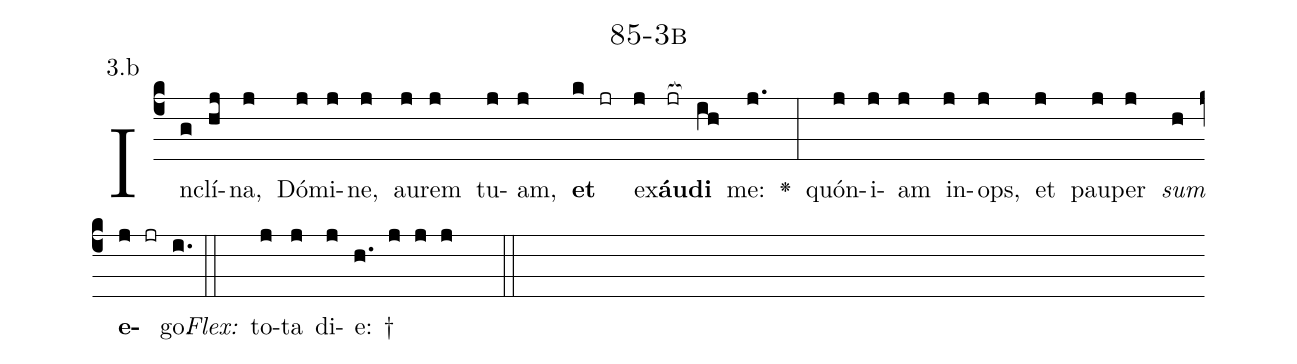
name: 85-3b;
annotation: 3.b;
%%
(c4)In(g)clí(hj)na,(j) Dó(j)mi(j)ne,(j) au(j)rem(j) tu(j)am,(j) <b>et</b>(k jr) ex(j)<b>áu</b>(jr[ocb:1{])<b>di</b>(ih[ocb:0}]) me:(j.) <v>\greheightstar</v>(:) quón(j)i(j)am(j) in(j)ops,(j) et(j) pau(j)per(j) <i>sum</i>(h) <b>e</b>(j jr)go.(i.) (::)
<i>Flex:</i>()  to(j)ta(j) di(j)e: †(h. j j j  ::)

%E(j) u(j) o(j) u(h) a(j) e.(i.) (::)
